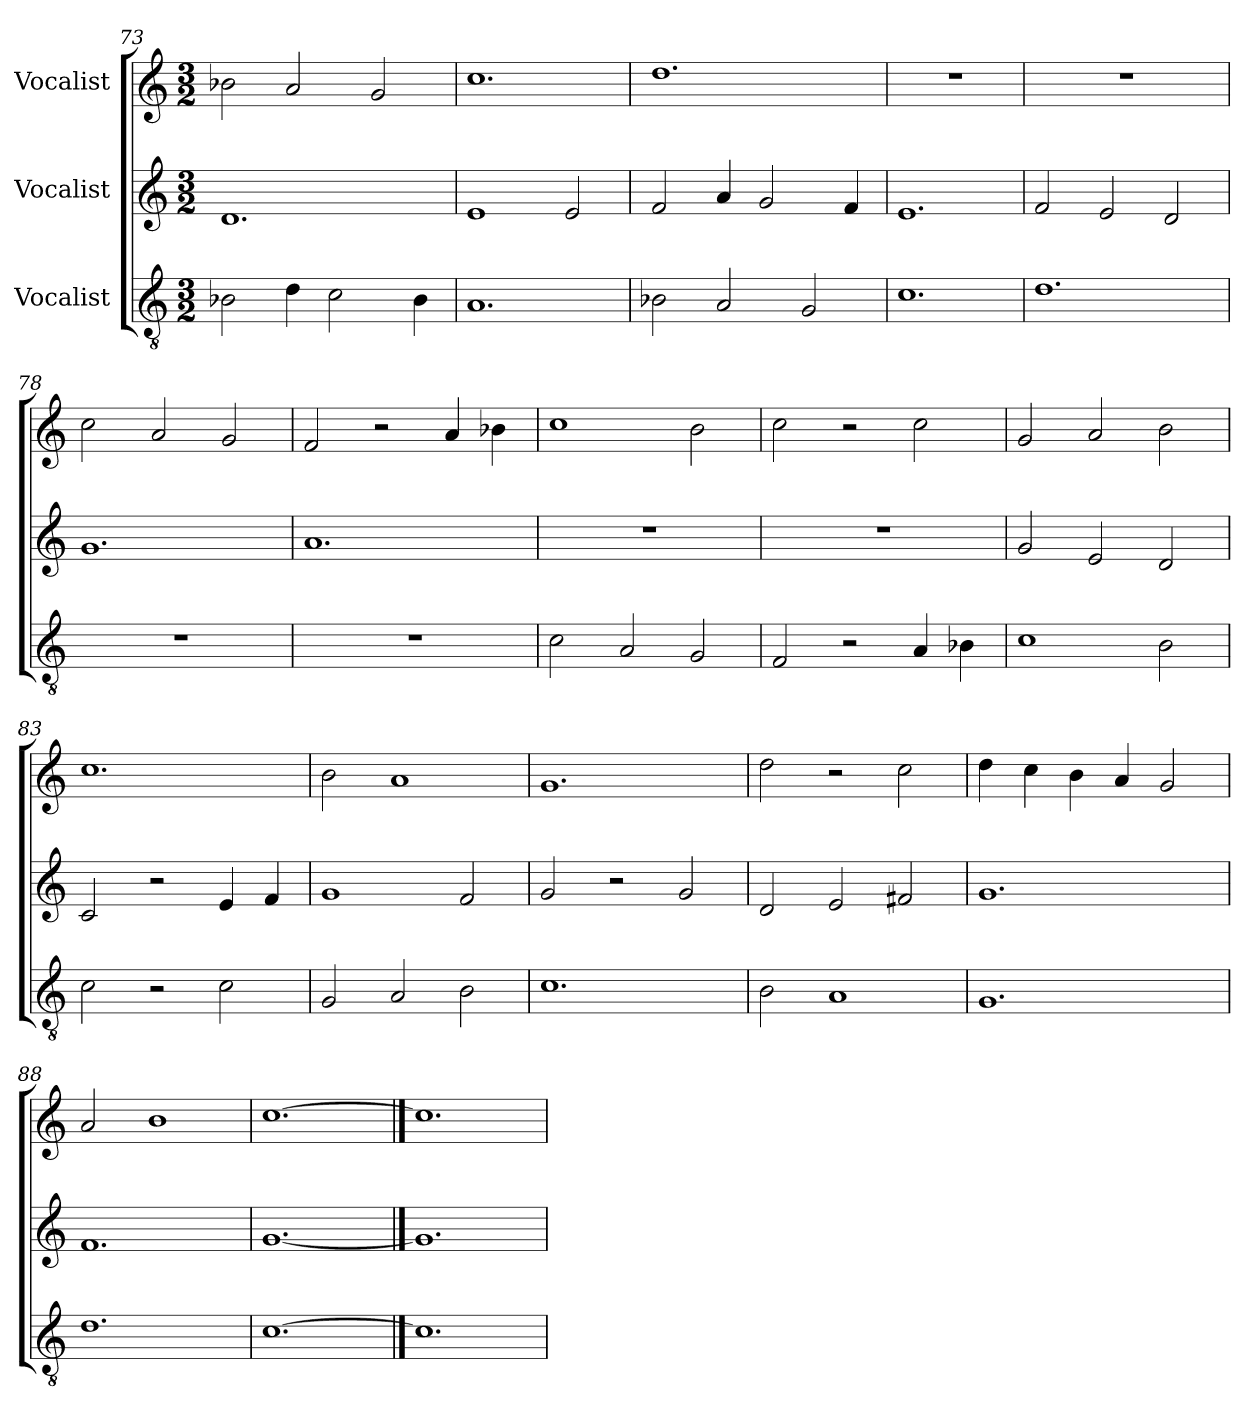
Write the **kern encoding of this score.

**kern	**kern	**kern
*part3	*part2	*part1
*staff3	*staff2	*staff1
*I"Vocalist	*I"Vocalist	*I"Vocalist
*clefGv2	*clefG2	*clefG2
*k[]	*k[]	*k[]
*M3/2	*M3/2	*M3/2
=73	=73	=73
2B-X\	1.d	2b-X\
4d\	.	2a/
2c\	.	.
.	.	2g/
4B-\	.	.
=74	=74	=74
1.A	1e	1.cc
.	2e/	.
=75	=75	=75
2B-X\	2f/	1.dd
2A/	4a/	.
.	2g/	.
2G/	.	.
.	4f/	.
=76	=76	=76
1.c	1.e	1.r
=77	=77	=77
1.d	2f/	1.r
.	2e/	.
.	2d/	.
=78	=78	=78
1.r	1.g	2cc\
.	.	2a/
.	.	2g/
=79	=79	=79
1.r	1.a	2f/
.	.	2r
.	.	4a/
.	.	4b-X\
=80	=80	=80
2c\	1.r	1cc
2A/	.	.
2G/	.	2b\
=81	=81	=81
2F/	1.r	2cc\
2r	.	2r
4A/	.	2cc\
4B-X\	.	.
=82	=82	=82
1c	2g/	2g/
.	2e/	2a/
2B\	2d/	2b\
=83	=83	=83
2c\	2c/	1.cc
2r	2r	.
2c\	4e/	.
.	4f/	.
=84	=84	=84
2G/	1g	2b\
2A/	.	1a
2B\	2f/	.
=85	=85	=85
1.c	2g/	1.g
.	2r	.
.	2g/	.
=86	=86	=86
2B\	2d/	2dd\
1A	2e/	2r
.	2f#X/	2cc\
=87	=87	=87
1.G	1.g	4dd\
.	.	4cc\
.	.	4b\
.	.	4a/
.	.	2g/
=88	=88	=88
1.d	1.f	2a/
.	.	1b
=89	=89	=89
[1.c	[1.g	[1.cc
==90	==90	==90
1.c]	1.g]	1.cc]
=	=	=
*-	*-	*-
